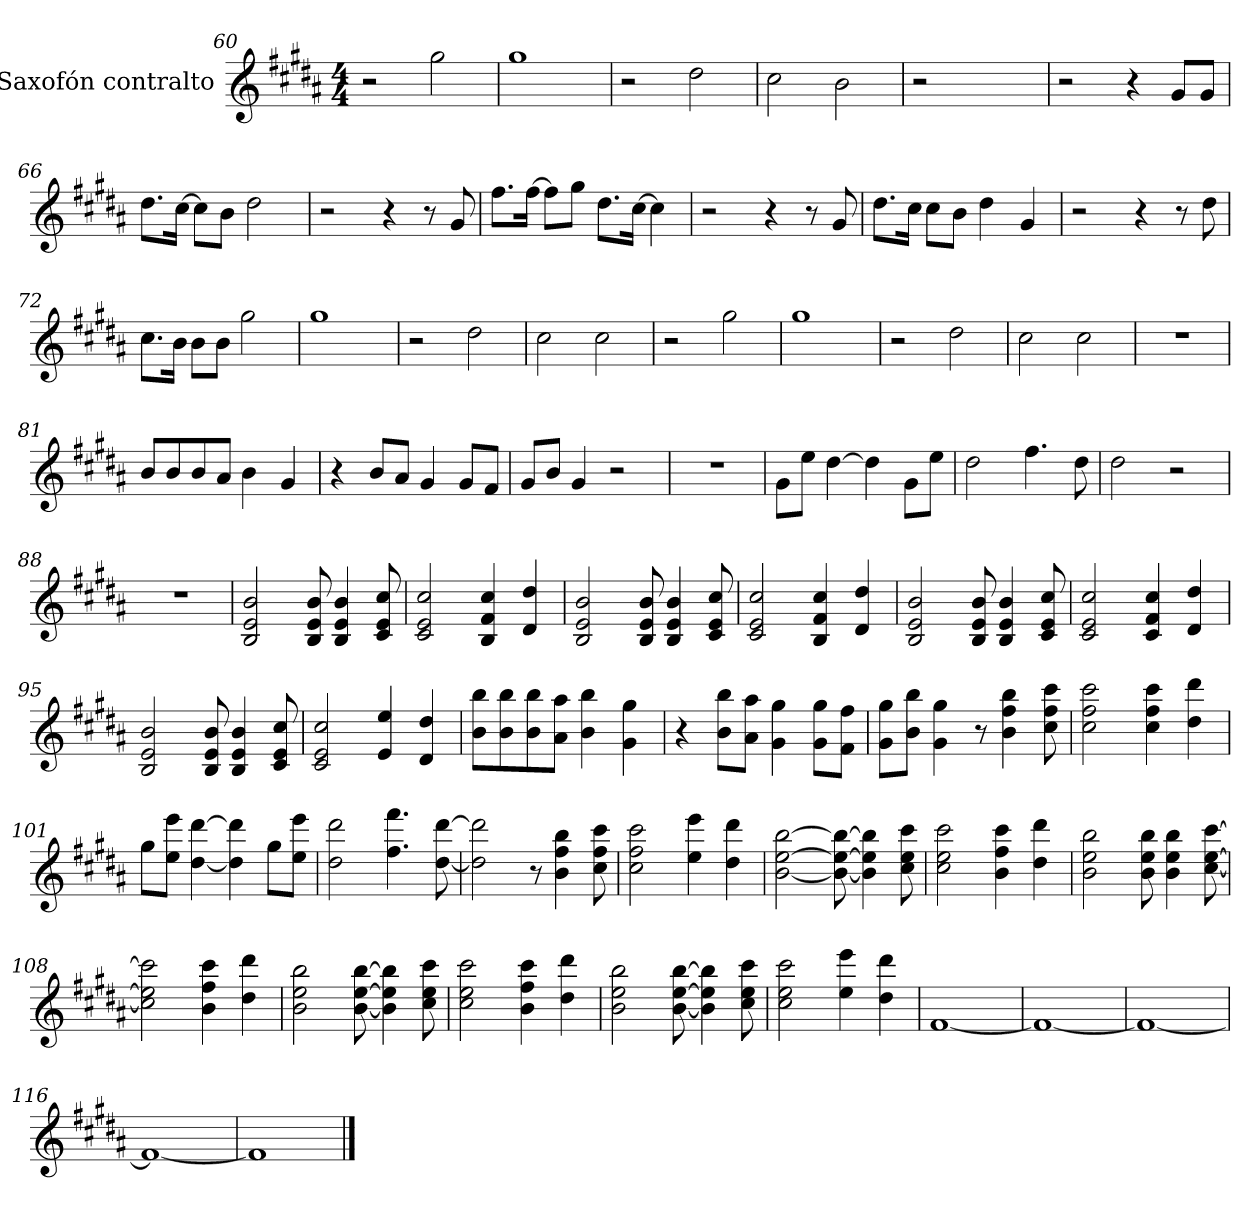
**kern
*part1
*staff1
*I"Saxofón contralto
*I'Sax. Ctrl.
*clefG2
*ITrd5c9
*k[f#c#]
*M4/4
=60
2r
2b\
!!LO:LB:g=z
=61
1b
=62
2r
2f#\
=63
2e\
2d\
=64
2r
2ryy
=65
2r
4r
8B/L
8B/J
=66
8.f#\L
[16e\Jk
8e\L]
8d\J
2f#\
=67
2r
4r
8r
8B/
=68
8.a\L
[16a\Jk
8a\L]
8b\J
8.f#\L
[16e\Jk
4e\]
=69
2r
4r
8r
8B/
!!LO:LB:g=z
=70
8.f#\L
16e\Jk
8e\L
8d\J
4f#\
4B/
=71
2r
4r
8r
8f#\
=72
8.e\L
16d\Jk
8d\L
8d\J
2b\
=73
1b
=74
2r
2f#\
=75
2e\
2e\
=76
2r
2b\
=77
1b
=78
2r
2f#\
=79
2e\
2e\
=80
1r
!!LO:LB:g=z
=81
8d/L
8d/
8d/
8c#/J
4d\
4B/
=82
4r
8d/L
8c#/J
4B/
8B/L
8A/J
=83
8B/L
8d/J
4B/
2r
=84
1r
=85
8B\L
8g\J
[4f#\
4f#\]
8B\L
8g\J
=86
2f#\
4.a\
8f#\
=87
2f#\
2r
=88
1r
=89
2D/ 2G/ 2d/
8D/ 8G/ 8d/
4D/ 4G/ 4d/
8E/ 8G/ 8e/
!!LO:LB:g=z
=90
2E/ 2G/ 2e/
4D/ 4A/ 4e/
4F#/ 4f#/
=91
2D/ 2G/ 2d/
8D/ 8G/ 8d/
4D/ 4G/ 4d/
8E/ 8G/ 8e/
=92
2E/ 2G/ 2e/
4D/ 4A/ 4e/
4F#/ 4f#/
=93
2D/ 2G/ 2d/
8D/ 8G/ 8d/
4D/ 4G/ 4d/
8E/ 8G/ 8e/
=94
2E/ 2G/ 2e/
4E/ 4A/ 4e/
4F#/ 4f#/
=95
2D/ 2G/ 2d/
8D/ 8G/ 8d/
4D/ 4G/ 4d/
8E/ 8G/ 8e/
=96
2E/ 2G/ 2e/
4G/ 4g/
4F#/ 4f#/
!!LO:PB:g=z
=97
8d\ 8dd\L
8d\ 8dd\
8d\ 8dd\
8c#\ 8cc#\J
4d\ 4dd\
4B\ 4b\
=98
4r
8d\ 8dd\L
8c#\ 8cc#\J
4B\ 4b\
8B\ 8b\L
8A\ 8a\J
=99
8B\ 8b\L
8d\ 8dd\J
4B\ 4b\
8r
4d\ 4a\ 4dd\
8e\ 8a\ 8ee\
=100
2e\ 2a\ 2ee\
4e\ 4a\ 4ee\
4f#\ 4ff#\
=101
8b\L
8g\ 8gg\J
[4f#\ [4ff#\
4f#\] 4ff#\]
8b\L
8g\ 8gg\J
=102
2f#\ 2ff#\
4.a\ 4.aa\
[8f#\ [8ff#\
=103
2f#\] 2ff#\]
8r
4d\ 4a\ 4dd\
8e\ 8a\ 8ee\
!!LO:LB:g=z
=104
2e\ 2a\ 2ee\
4g\ 4gg\
4f#\ 4ff#\
=105
[2d\ [2g\ [2dd\
8d\_ 8g\_ 8dd\_
4d\] 4g\] 4dd\]
8e\ 8g\ 8ee\
=106
2e\ 2g\ 2ee\
4d\ 4a\ 4ee\
4f#\ 4ff#\
=107
2d\ 2g\ 2dd\
8d\ 8g\ 8dd\
4d\ 4g\ 4dd\
[8e\ [8g\ [8ee\
=108
2e\] 2g\] 2ee\]
4d\ 4a\ 4ee\
4f#\ 4ff#\
=109
2d\ 2g\ 2dd\
[8d\ [8g\ [8dd\
4d\] 4g\] 4dd\]
8e\ 8g\ 8ee\
=110
2e\ 2g\ 2ee\
4d\ 4a\ 4ee\
4f#\ 4ff#\
=111
2d\ 2g\ 2dd\
[8d\ [8g\ [8dd\
4d\] 4g\] 4dd\]
8e\ 8g\ 8ee\
!!LO:LB:g=z
=112
2e\ 2g\ 2ee\
4g\ 4gg\
4f#\ 4ff#\
=113
[1A
=114
1A_
=115
1A_
=116
1A_
=117
1A]
==
*-
